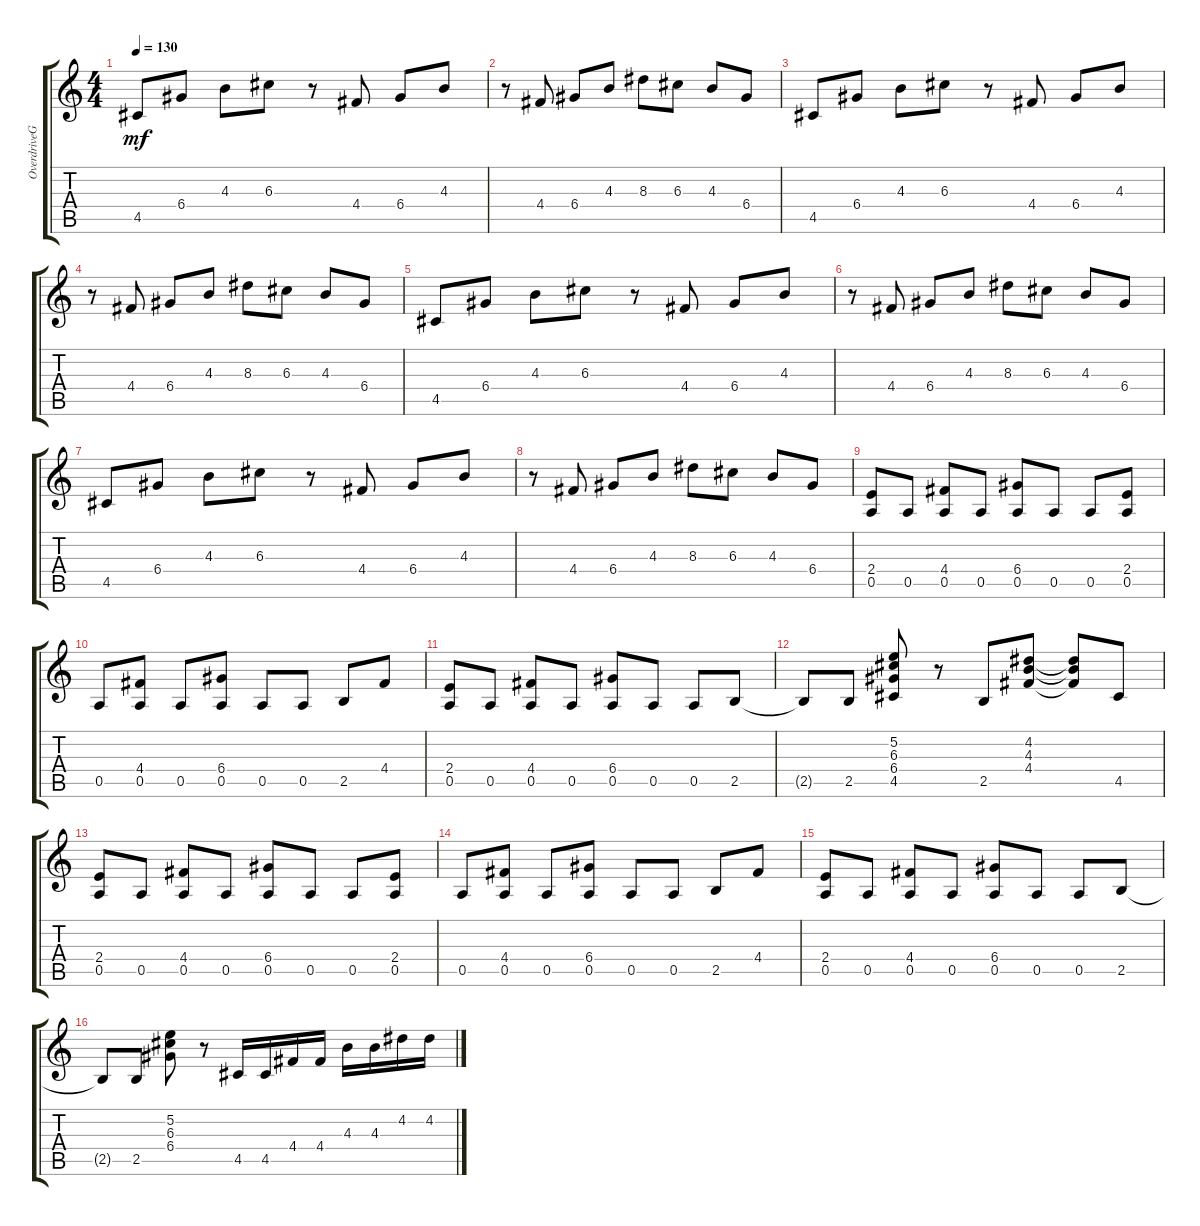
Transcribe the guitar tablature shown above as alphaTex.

\track ("OverdriveGuitar" "OverdriveG") {instrument overdrivenguitar}
\staff {score tabs}
\tuning (E4 B3 G3 D3 A2 E2) {hide}
\ts (4 4)
\tempo 130
\clef g2
\ks c
4.5.8{dy mf} 6.4.8 4.3.8 6.3.8 r.8 4.4.8 6.4.8 4.3.8 |
r.8 4.4.8 6.4.8 4.3.8 8.3.8 6.3.8 4.3.8 6.4.8 |
4.5.8 6.4.8 4.3.8 6.3.8 r.8 4.4.8 6.4.8 4.3.8 |
r.8 4.4.8 6.4.8 4.3.8 8.3.8 6.3.8 4.3.8 6.4.8 |
4.5.8 6.4.8 4.3.8 6.3.8 r.8 4.4.8 6.4.8 4.3.8 |
r.8 4.4.8 6.4.8 4.3.8 8.3.8 6.3.8 4.3.8 6.4.8 |
4.5.8 6.4.8 4.3.8 6.3.8 r.8 4.4.8 6.4.8 4.3.8 |
r.8 4.4.8 6.4.8 4.3.8 8.3.8 6.3.8 4.3.8 6.4.8 |
(2.4 0.5).8 0.5.8 (4.4 0.5).8 0.5.8 (6.4 0.5).8 0.5.8 0.5.8 (2.4 0.5).8 |
0.5.8 (4.4 0.5).8 0.5.8 (6.4 0.5).8 0.5.8 0.5.8 2.5.8 4.4.8 |
(2.4 0.5).8 0.5.8 (4.4 0.5).8 0.5.8 (6.4 0.5).8 0.5.8 0.5.8 2.5.8 |
2.5{t}.8 2.5.8 (5.2 6.3 6.4 4.5).8 r.8 2.5.8 (4.2 4.3 4.4).8 (4.2{t} 4.3{t} 4.4{t}).8 4.5.8 |
(2.4 0.5).8 0.5.8 (4.4 0.5).8 0.5.8 (6.4 0.5).8 0.5.8 0.5.8 (2.4 0.5).8 |
0.5.8 (4.4 0.5).8 0.5.8 (6.4 0.5).8 0.5.8 0.5.8 2.5.8 4.4.8 |
(2.4 0.5).8 0.5.8 (4.4 0.5).8 0.5.8 (6.4 0.5).8 0.5.8 0.5.8 2.5.8 |
2.5{t}.8 2.5.8 (5.2 6.3 6.4).8 r.8 4.5.16 4.5.16 4.4.16 4.4.16 4.3.16 4.3.16 4.2.16 4.2.16
